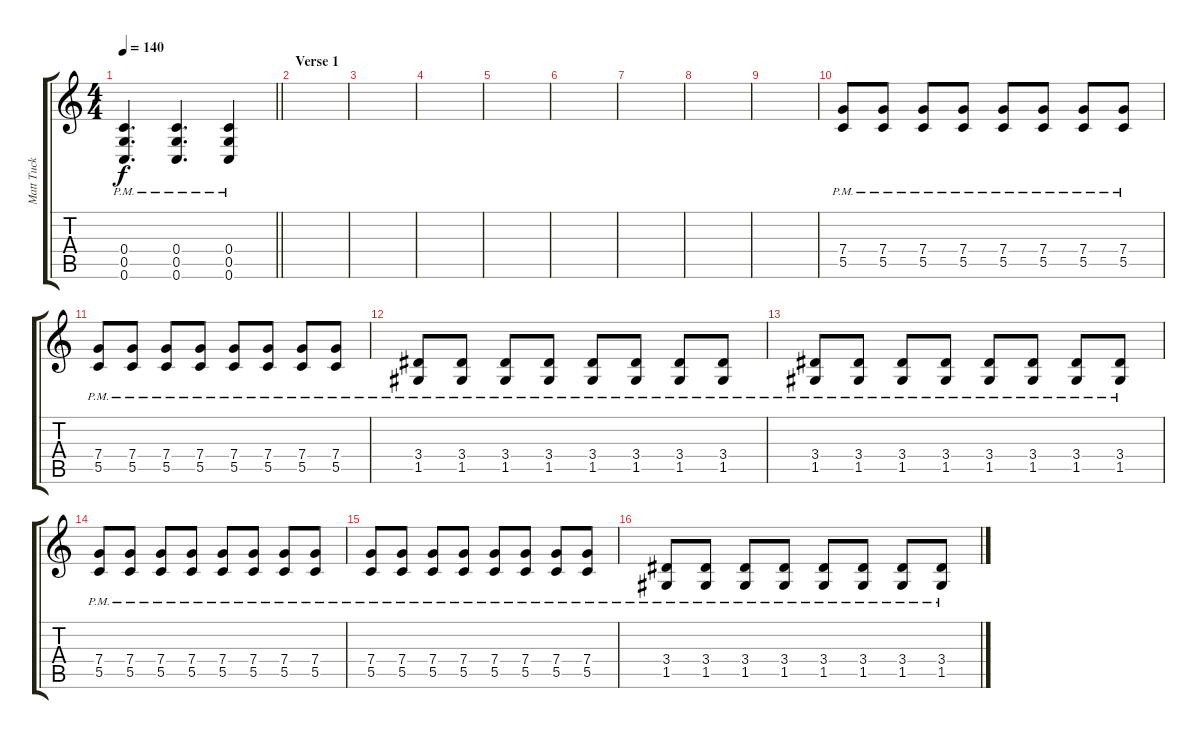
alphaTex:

\track ("Matt Tuck Guitar" "Matt Tuck ") {instrument distortionguitar}
\staff {score tabs}
\tuning (D4 A3 F3 C3 G2 C2) {hide}
\ts (4 4)
\tempo 140
\clef g2
\barLineRight lightlight
\ks c
(0.4{pm} 0.5{pm} 0.6{pm}).4{d dy f} (0.4{pm} 0.5{pm} 0.6{pm}).4{d} (0.4{pm} 0.5{pm} 0.6{pm}).4 |
\section ("" "Verse 1")
|
|
|
|
|
|
|
|
(7.4{pm} 5.5{pm}).8 (7.4{pm} 5.5{pm}).8 (7.4{pm} 5.5{pm}).8 (7.4{pm} 5.5{pm}).8 (7.4{pm} 5.5{pm}).8 (7.4{pm} 5.5{pm}).8 (7.4{pm} 5.5{pm}).8 (7.4{pm} 5.5{pm}).8 |
(7.4{pm} 5.5{pm}).8 (7.4{pm} 5.5{pm}).8 (7.4{pm} 5.5{pm}).8 (7.4{pm} 5.5{pm}).8 (7.4{pm} 5.5{pm}).8 (7.4{pm} 5.5{pm}).8 (7.4{pm} 5.5{pm}).8 (7.4{pm} 5.5{pm}).8 |
(3.4{pm} 1.5{pm}).8 (3.4{pm} 1.5{pm}).8 (3.4{pm} 1.5{pm}).8 (3.4{pm} 1.5{pm}).8 (3.4{pm} 1.5{pm}).8 (3.4{pm} 1.5{pm}).8 (3.4{pm} 1.5{pm}).8 (3.4{pm} 1.5{pm}).8 |
(3.4{pm} 1.5{pm}).8 (3.4{pm} 1.5{pm}).8 (3.4{pm} 1.5{pm}).8 (3.4{pm} 1.5{pm}).8 (3.4{pm} 1.5{pm}).8 (3.4{pm} 1.5{pm}).8 (3.4{pm} 1.5{pm}).8 (3.4{pm} 1.5{pm}).8 |
(7.4{pm} 5.5{pm}).8 (7.4{pm} 5.5{pm}).8 (7.4{pm} 5.5{pm}).8 (7.4{pm} 5.5{pm}).8 (7.4{pm} 5.5{pm}).8 (7.4{pm} 5.5{pm}).8 (7.4{pm} 5.5{pm}).8 (7.4{pm} 5.5{pm}).8 |
(7.4{pm} 5.5{pm}).8 (7.4{pm} 5.5{pm}).8 (7.4{pm} 5.5{pm}).8 (7.4{pm} 5.5{pm}).8 (7.4{pm} 5.5{pm}).8 (7.4{pm} 5.5{pm}).8 (7.4{pm} 5.5{pm}).8 (7.4{pm} 5.5{pm}).8 |
(3.4{pm} 1.5{pm}).8 (3.4{pm} 1.5{pm}).8 (3.4{pm} 1.5{pm}).8 (3.4{pm} 1.5{pm}).8 (3.4{pm} 1.5{pm}).8 (3.4{pm} 1.5{pm}).8 (3.4{pm} 1.5{pm}).8 (3.4{pm} 1.5{pm}).8
